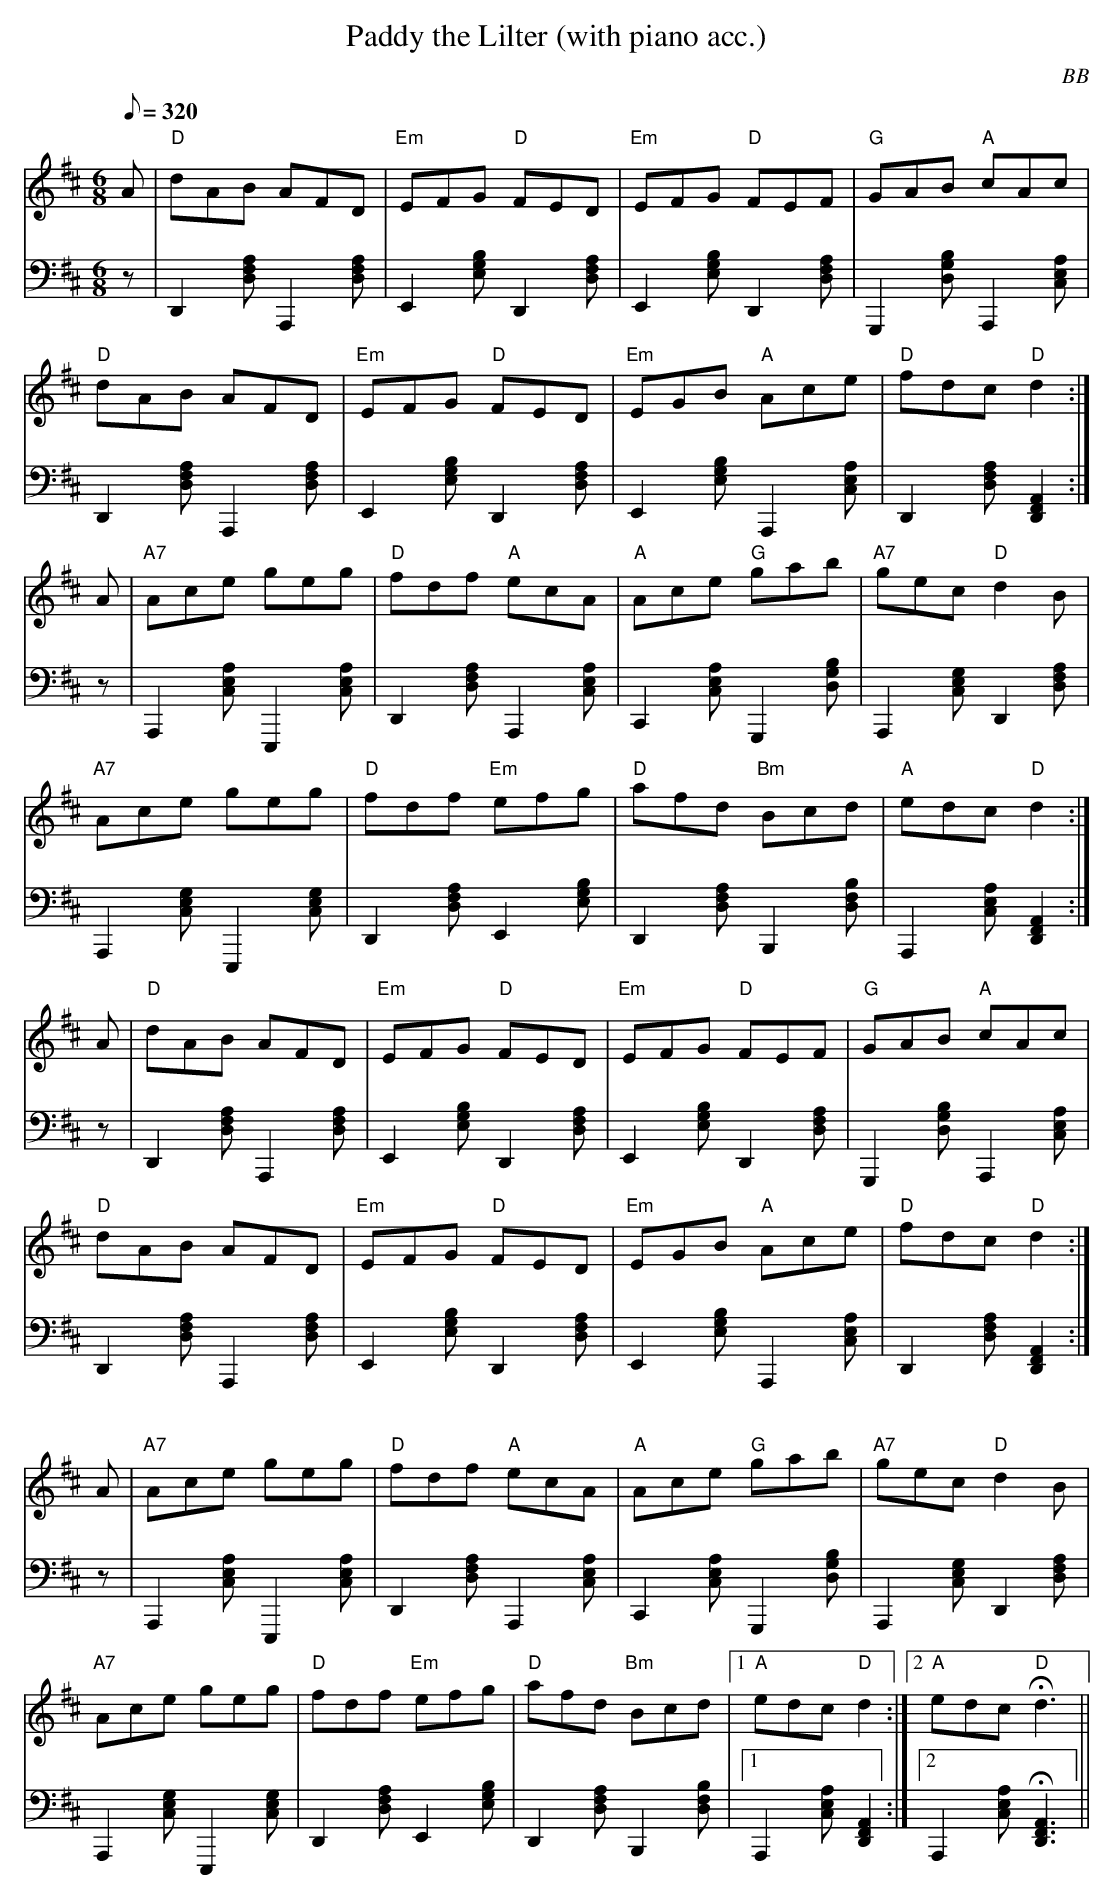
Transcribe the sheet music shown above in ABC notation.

X:1
T: Paddy the Lilter (with piano acc.)
C: BB
M: 6/8
Q: 1/8=320
L: 1/8
V: 1 program 1 73 %flute
V: 2 volume=70 clef=bass m=D program 1 00
K: D
[V:1] A | "D"dAB AFD | "Em"EFG "D"FED | "Em"EFG "D"FEF | "G"GAB "A"cAc |
[V:2] z|D,2[AFD]A,,2[AFD]|E,2[EGB]D,2[AFD]|E,2[EGB]D,2[AFD]|G,,2[GBD] A,,2[ACE]|
[V:1] "D"dAB AFD | "Em"EFG "D"FED | "Em"EGB "A"Ace | "D"fdc "D"d2 :|
[V:2] D,2[AFD]A,,2[AFD]|E,2[EGB]D,2[AFD]|E,2[EGB] A,,2[ACE]|D,2[AFD][D,2F,2A,2]:|
[V:1] A| "A7"Ace geg | "D"fdf "A"ecA | "A"Ace "G"gab | "A7"gec "D"d2 B |
[V:2] z|A,,2[ACE]E,,2[ACE]|D,2[AFD] A,,2[ACE]|C,2[ACE]G,,2[GBD]|A,,2[GCE]D,2[AFD]|
[V:1] "A7"Ace geg | "D"fdf "Em"efg | "D"afd "Bm"Bcd |"A"edc "D"d2 :|
[V:2]  A,,2[GCE]E,,2[GCE]|D,2[AFD]E,2[EGB]|D,2[AFD]B,,2[BDF]|A,,2[ACE][D,2F,2A,2]:|
[V:1] A | "D"dAB AFD | "Em"EFG "D"FED | "Em"EFG "D"FEF | "G"GAB "A"cAc |
[V:2] z|D,2[AFD]A,,2[AFD]|E,2[EGB]D,2[AFD]|E,2[EGB]D,2[AFD]|G,,2[GBD] A,,2[ACE]|
[V:1] "D"dAB AFD | "Em"EFG "D"FED | "Em"EGB "A"Ace | "D"fdc "D"d2 :|
[V:2] D,2[AFD]A,,2[AFD]|E,2[EGB]D,2[AFD]|E,2[EGB] A,,2[ACE]|D,2[AFD][D,2F,2A,2]:|
[V:1] A| "A7"Ace geg | "D"fdf "A"ecA | "A"Ace "G"gab | "A7"gec "D"d2 B |
[V:2] z|A,,2[ACE]E,,2[ACE]|D,2[AFD] A,,2[ACE]|C,2[ACE]G,,2[GBD]|A,,2[GCE]D,2[AFD]|
[V:1] "A7"Ace geg | "D"fdf "Em"efg | "D"afd "Bm"Bcd |1 "A"edc "D"d2 :|2\
 "A"edc "D"Hd3||
[V:2]  A,,2[GCE]E,,2[GCE]|D,2[AFD]E,2[EGB]|D,2[AFD]B,,2[BDF]|1 A,,2[ACE][D,2F,2A,2]:|2\
A,,2[ACE]H[D,3F,3A,3] ||
